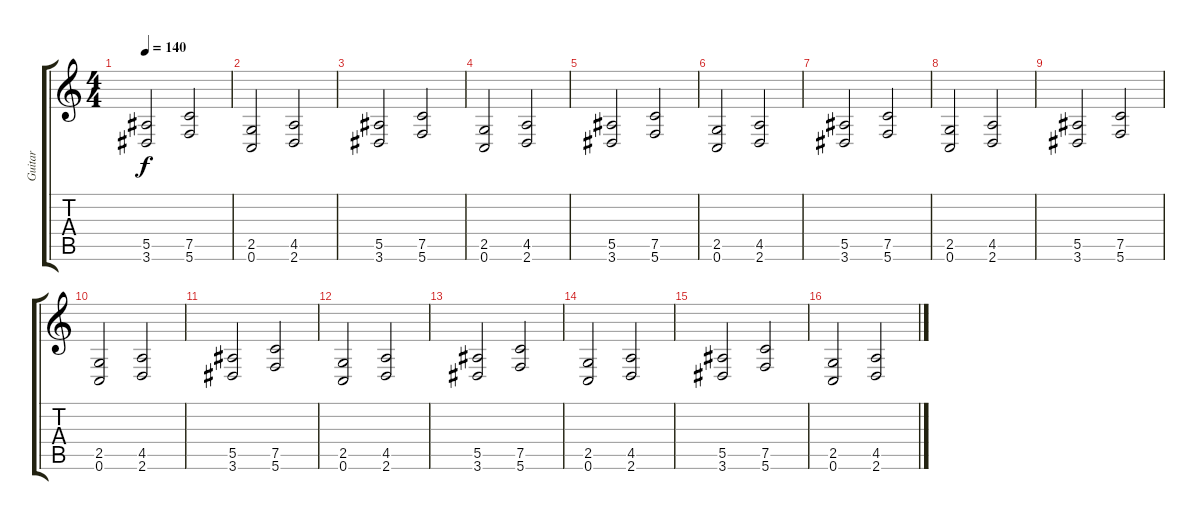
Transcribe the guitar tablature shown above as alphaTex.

\track ("Guitar" "Guitar") {instrument distortionguitar}
\staff {score tabs}
\tuning (C4 G3 Eb3 Bb2 F2 C2) {hide}
\ts (4 4)
\tempo 140
\clef g2
\ks c
(5.5 3.6).2{dy f} (7.5 5.6).2 |
(2.5 0.6).2 (4.5 2.6).2 |
(5.5 3.6).2 (7.5 5.6).2 |
(2.5 0.6).2 (4.5 2.6).2 |
(5.5 3.6).2 (7.5 5.6).2 |
(2.5 0.6).2 (4.5 2.6).2 |
(5.5 3.6).2 (7.5 5.6).2 |
(2.5 0.6).2 (4.5 2.6).2 |
(5.5 3.6).2 (7.5 5.6).2 |
(2.5 0.6).2 (4.5 2.6).2 |
(5.5 3.6).2 (7.5 5.6).2 |
(2.5 0.6).2 (4.5 2.6).2 |
(5.5 3.6).2 (7.5 5.6).2 |
(2.5 0.6).2 (4.5 2.6).2 |
(5.5 3.6).2 (7.5 5.6).2 |
(2.5 0.6).2 (4.5 2.6).2
